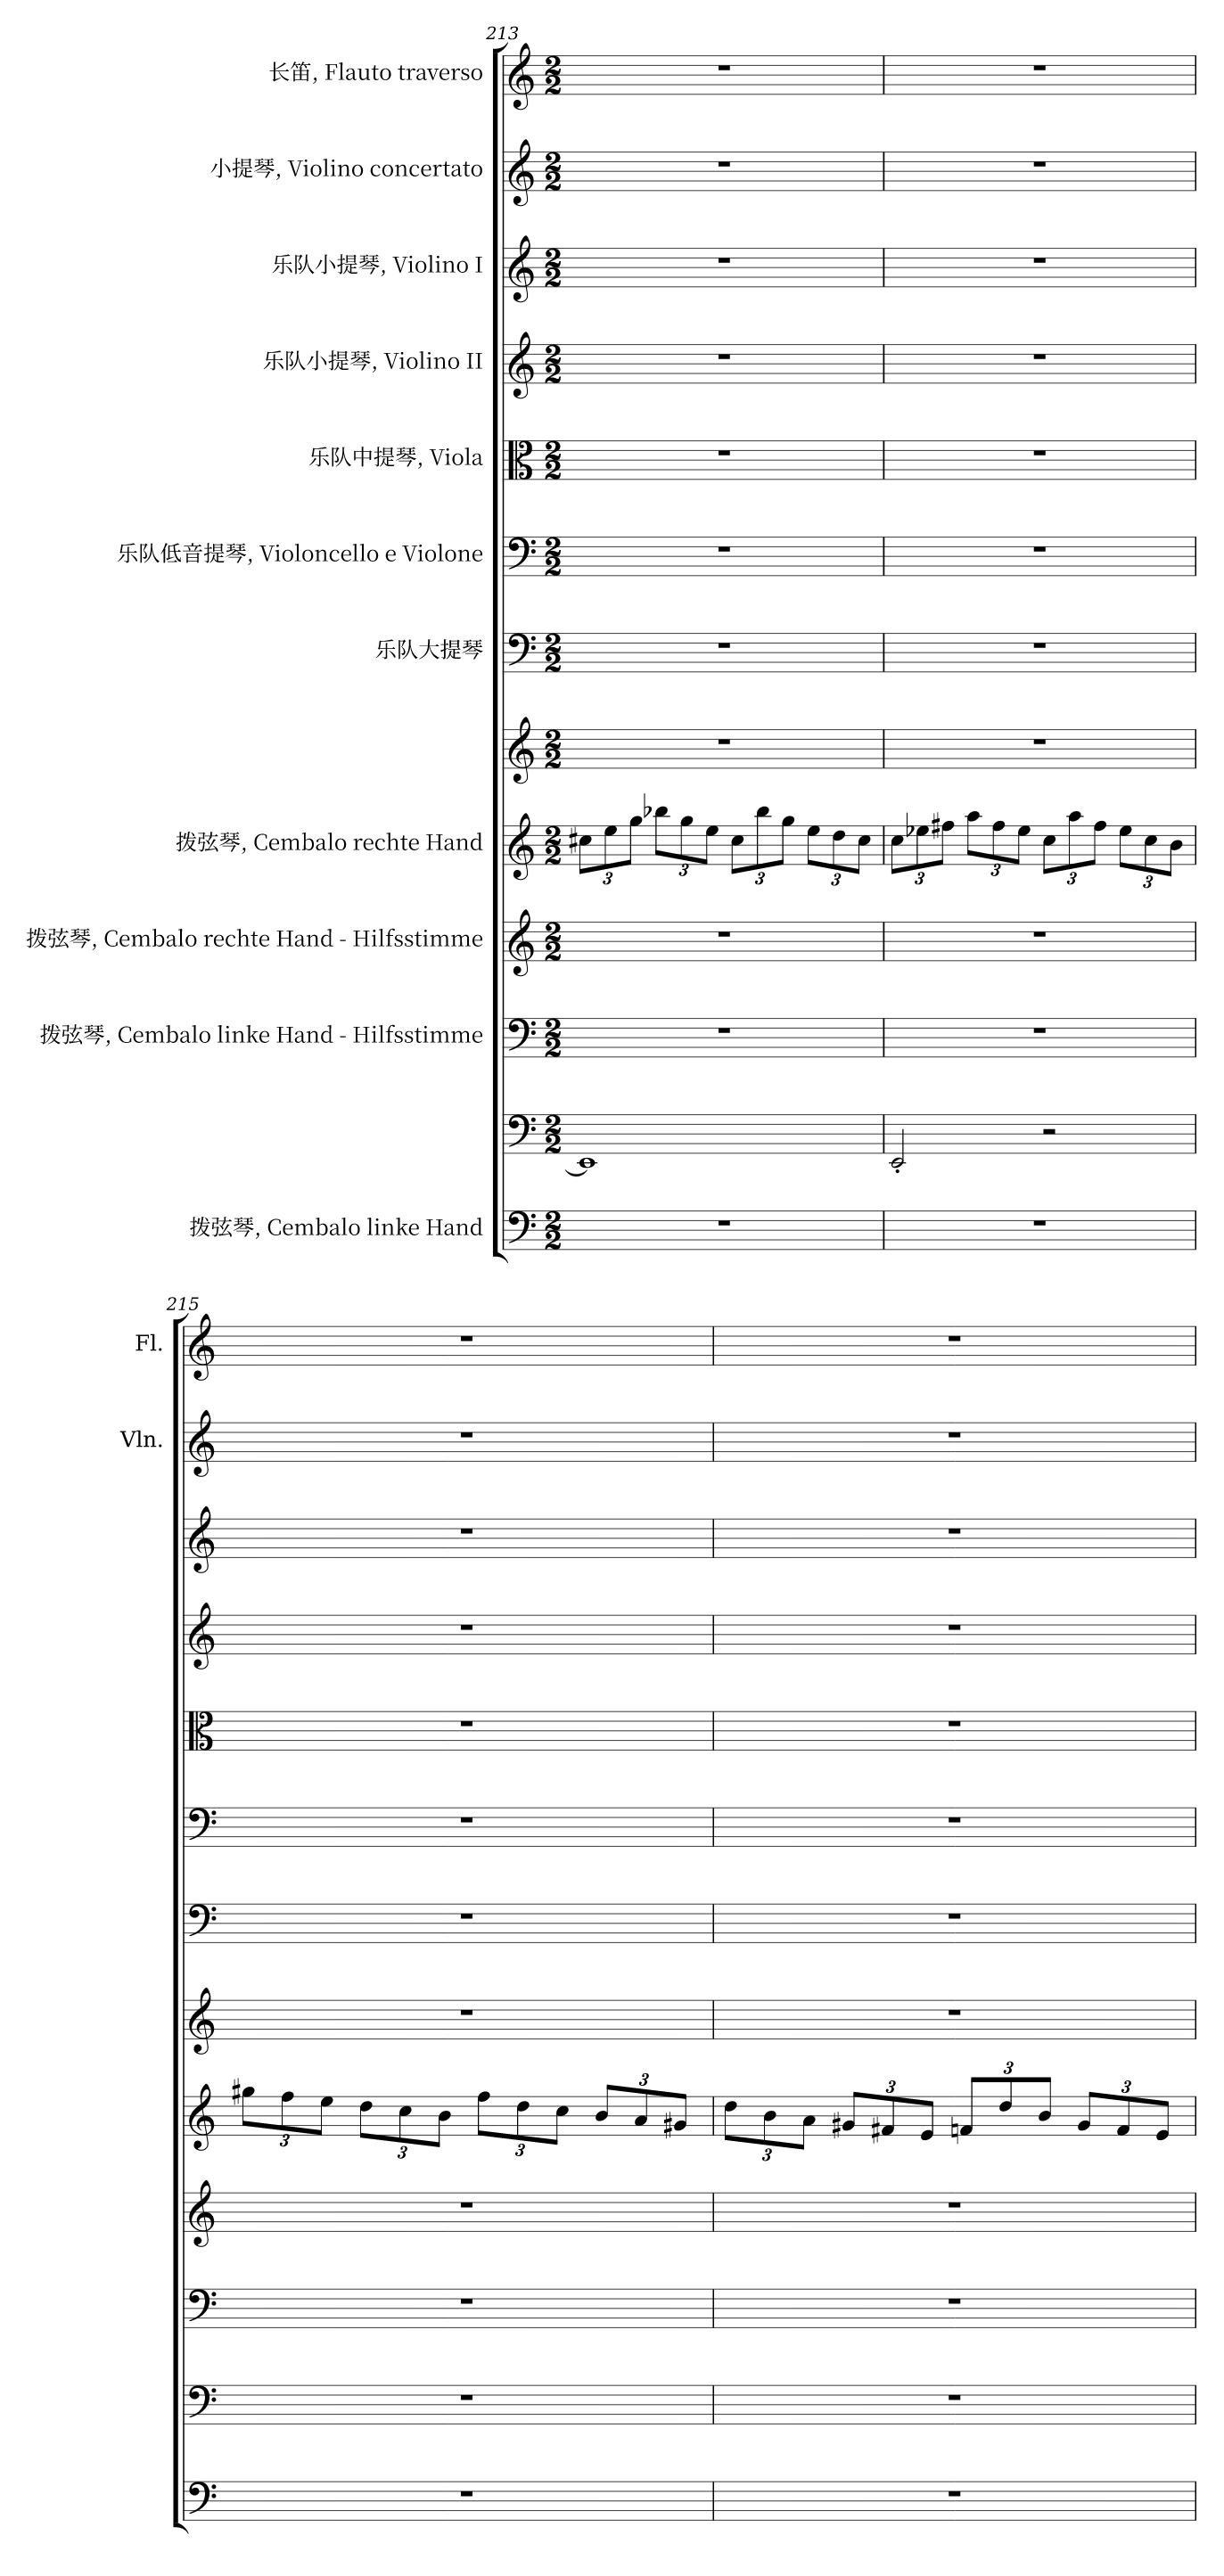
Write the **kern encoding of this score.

**kern	**kern	**kern	**kern	**kern	**kern	**kern	**kern	**kern	**kern	**kern	**kern	**kern
*part11	*part11	*part10	*part9	*part8	*part8	*part7	*part6	*part5	*part4	*part3	*part2	*part1
*staff13	*staff12	*staff11	*staff10	*staff9	*staff8	*staff7	*staff6	*staff5	*staff4	*staff3	*staff2	*staff1
*I"拨弦琴, Cembalo linke Hand	*	*I"拨弦琴, Cembalo linke Hand - Hilfsstimme	*I"拨弦琴, Cembalo rechte Hand - Hilfsstimme	*I"拨弦琴, Cembalo rechte Hand	*	*I"乐队大提琴	*I"乐队低音提琴, Violoncello e Violone	*I"乐队中提琴, Viola	*I"乐队小提琴, Violino II	*I"乐队小提琴, Violino I	*I"小提琴, Violino concertato	*I"长笛, Flauto traverso
*	*	*	*	*	*	*	*	*	*	*	*I'Vln.	*I'Fl.
!!LO:PB:g=z
*clefF4	*clefF4	*clefF4	*clefG2	*clefG2	*clefG2	*clefF4	*clefF4	*clefC3	*clefG2	*clefG2	*clefG2	*clefG2
*	*	*	*	*	*	*	*ITrd7c12	*	*	*	*	*
*k[]	*k[]	*k[]	*k[]	*k[]	*k[]	*k[]	*k[]	*k[]	*k[]	*k[]	*k[]	*k[]
*M2/2	*M2/2	*M2/2	*M2/2	*M2/2	*M2/2	*M2/2	*M2/2	*M2/2	*M2/2	*M2/2	*M2/2	*M2/2
*	*	*	*	*Xbrackettup	*	*	*	*	*	*	*	*
=213	=213	=213	=213	=213	=213	=213	=213	=213	=213	=213	=213	=213
1r	1EE]	1r	1r	12cc#X\L	1r	1r	1r	1r	1r	1r	1r	1r
.	.	.	.	12ee\	.	.	.	.	.	.	.	.
.	.	.	.	12gg\J	.	.	.	.	.	.	.	.
.	.	.	.	12bb-X\L	.	.	.	.	.	.	.	.
.	.	.	.	12gg\	.	.	.	.	.	.	.	.
.	.	.	.	12ee\J	.	.	.	.	.	.	.	.
.	.	.	.	12cc#\L	.	.	.	.	.	.	.	.
.	.	.	.	12bb-\	.	.	.	.	.	.	.	.
.	.	.	.	12gg\J	.	.	.	.	.	.	.	.
.	.	.	.	12ee\L	.	.	.	.	.	.	.	.
.	.	.	.	12dd\	.	.	.	.	.	.	.	.
.	.	.	.	12cc#\J	.	.	.	.	.	.	.	.
=214	=214	=214	=214	=214	=214	=214	=214	=214	=214	=214	=214	=214
1r	2EE'/	1r	1r	12cc\L	1r	1r	1r	1r	1r	1r	1r	1r
.	.	.	.	12ee-X\	.	.	.	.	.	.	.	.
.	.	.	.	12ff#X\J	.	.	.	.	.	.	.	.
.	.	.	.	12aa\L	.	.	.	.	.	.	.	.
.	.	.	.	12ff#\	.	.	.	.	.	.	.	.
.	.	.	.	12ee-\J	.	.	.	.	.	.	.	.
.	2r	.	.	12cc\L	.	.	.	.	.	.	.	.
.	.	.	.	12aa\	.	.	.	.	.	.	.	.
.	.	.	.	12ff#\J	.	.	.	.	.	.	.	.
.	.	.	.	12ee-\L	.	.	.	.	.	.	.	.
.	.	.	.	12cc\	.	.	.	.	.	.	.	.
.	.	.	.	12b\J	.	.	.	.	.	.	.	.
=215	=215	=215	=215	=215	=215	=215	=215	=215	=215	=215	=215	=215
1r	1r	1r	1r	12gg#X\L	1r	1r	1r	1r	1r	1r	1r	1r
.	.	.	.	12ff\	.	.	.	.	.	.	.	.
.	.	.	.	12ee\J	.	.	.	.	.	.	.	.
.	.	.	.	12dd\L	.	.	.	.	.	.	.	.
.	.	.	.	12cc\	.	.	.	.	.	.	.	.
.	.	.	.	12b\J	.	.	.	.	.	.	.	.
.	.	.	.	12ff\L	.	.	.	.	.	.	.	.
.	.	.	.	12dd\	.	.	.	.	.	.	.	.
.	.	.	.	12cc\J	.	.	.	.	.	.	.	.
.	.	.	.	12b/L	.	.	.	.	.	.	.	.
.	.	.	.	12a/	.	.	.	.	.	.	.	.
.	.	.	.	12g#X/J	.	.	.	.	.	.	.	.
!!LO:PB:g=z
=216	=216	=216	=216	=216	=216	=216	=216	=216	=216	=216	=216	=216
1r	1r	1r	1r	12dd\L	1r	1r	1r	1r	1r	1r	1r	1r
.	.	.	.	12b\	.	.	.	.	.	.	.	.
.	.	.	.	12a\J	.	.	.	.	.	.	.	.
.	.	.	.	12g#X/L	.	.	.	.	.	.	.	.
.	.	.	.	12f#X/	.	.	.	.	.	.	.	.
.	.	.	.	12e/J	.	.	.	.	.	.	.	.
.	.	.	.	12fn/L	.	.	.	.	.	.	.	.
.	.	.	.	12dd/	.	.	.	.	.	.	.	.
.	.	.	.	12b/J	.	.	.	.	.	.	.	.
.	.	.	.	12g#/L	.	.	.	.	.	.	.	.
.	.	.	.	12f/	.	.	.	.	.	.	.	.
.	.	.	.	12e/J	.	.	.	.	.	.	.	.
=	=	=	=	=	=	=	=	=	=	=	=	=
*-	*-	*-	*-	*-	*-	*-	*-	*-	*-	*-	*-	*-
